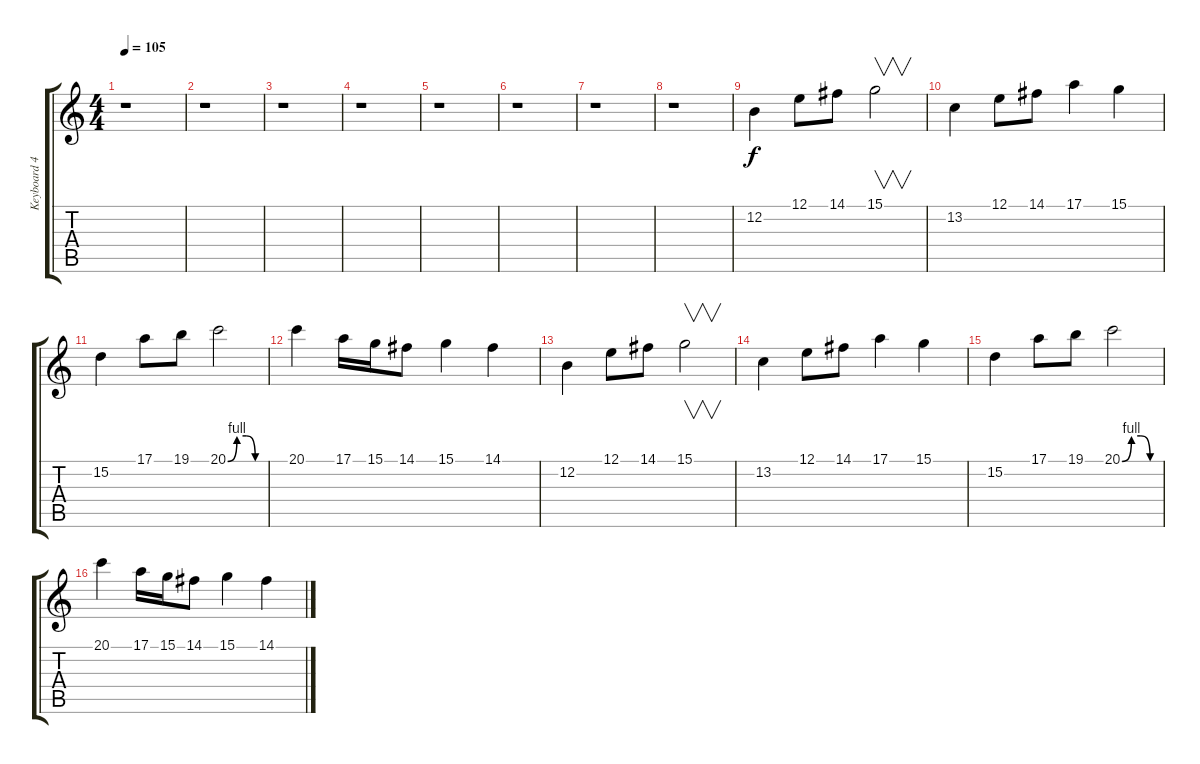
\track ("Keyboard 4" "Keyboard 4") {instrument lead1square}
\staff {score tabs}
\tuning (E4 B3 G3 D3 A2 E2) {hide}
\ts (4 4)
\tempo 105
\clef g2
\ks c
r.1{dy f instrument lead1square} |
r.1 |
r.1 |
r.1 |
r.1 |
r.1 |
r.1 |
r.1 |
12.2.4 12.1.8 14.1.8 15.1.2{v} |
13.2.4 12.1.8 14.1.8 17.1.4 15.1.4 |
15.2.4 17.1.8 19.1.8 20.1{be (custom 0 0 15 4 30 4 45 0 60 0)}.2 |
20.1.4 17.1.16 15.1.16 14.1.8 15.1.4 14.1.4 |
12.2.4 12.1.8 14.1.8 15.1.2{v} |
13.2.4 12.1.8 14.1.8 17.1.4 15.1.4 |
15.2.4 17.1.8 19.1.8 20.1{be (custom 0 0 15 4 30 4 45 0 60 0)}.2 |
20.1.4 17.1.16 15.1.16 14.1.8 15.1.4 14.1.4
